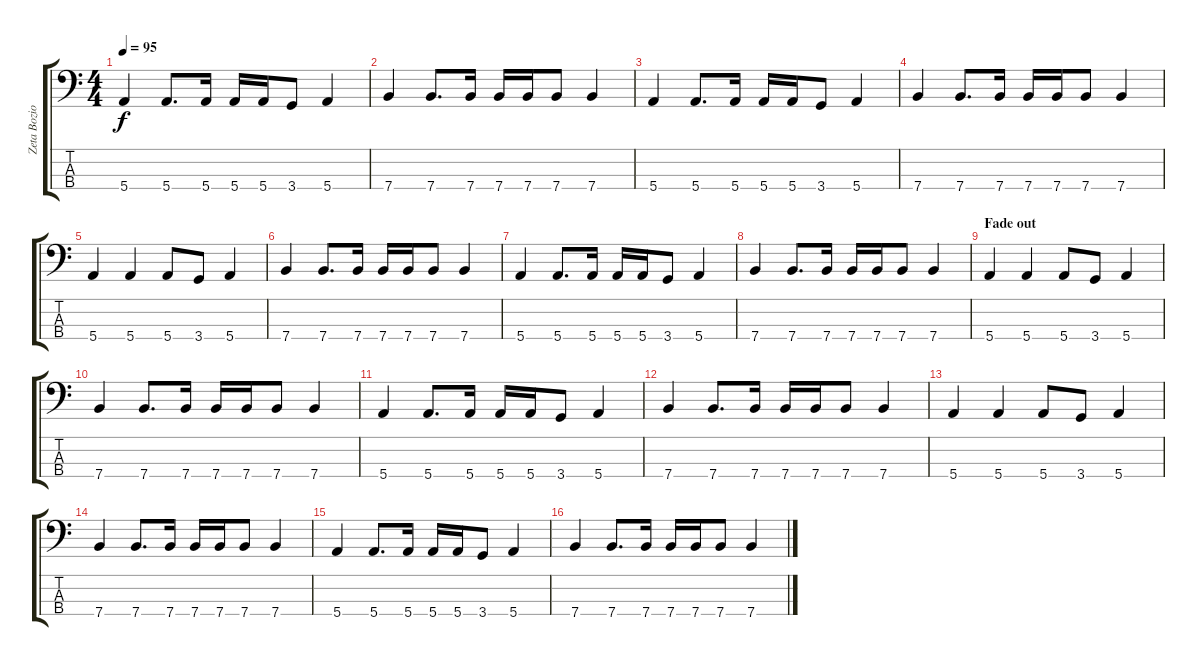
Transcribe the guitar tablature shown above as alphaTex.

\track ("Zeta Bozio BAJO" "Zeta Bozio") {instrument electricbassfinger}
\staff {score tabs}
\tuning (G2 D2 A1 E1) {hide}
\ts (4 4)
\tempo 95
\clef f4
\ks c
5.4.4{dy f} 5.4.8{d} 5.4.16 5.4.16 5.4.16 3.4.8 5.4.4 |
7.4.4 7.4.8{d} 7.4.16 7.4.16 7.4.16 7.4.8 7.4.4 |
5.4.4 5.4.8{d} 5.4.16 5.4.16 5.4.16 3.4.8 5.4.4 |
7.4.4 7.4.8{d} 7.4.16 7.4.16 7.4.16 7.4.8 7.4.4 |
5.4.4 5.4.4 5.4.8 3.4.8 5.4.4 |
7.4.4 7.4.8{d} 7.4.16 7.4.16 7.4.16 7.4.8 7.4.4 |
5.4.4 5.4.8{d} 5.4.16 5.4.16 5.4.16 3.4.8 5.4.4 |
7.4.4 7.4.8{d} 7.4.16 7.4.16 7.4.16 7.4.8 7.4.4 |
\section ("" "Fade out")
5.4.4 5.4.4 5.4.8 3.4.8 5.4.4 |
7.4.4 7.4.8{d} 7.4.16 7.4.16 7.4.16 7.4.8 7.4.4 |
5.4.4{volume 6} 5.4.8{d} 5.4.16 5.4.16 5.4.16 3.4.8 5.4.4 |
7.4.4 7.4.8{d} 7.4.16 7.4.16 7.4.16 7.4.8 7.4.4 |
5.4.4{volume 3} 5.4.4 5.4.8 3.4.8 5.4.4 |
7.4.4 7.4.8{d} 7.4.16 7.4.16 7.4.16 7.4.8 7.4.4 |
5.4.4{volume 0} 5.4.8{d} 5.4.16 5.4.16 5.4.16 3.4.8 5.4.4 |
7.4.4 7.4.8{d} 7.4.16 7.4.16 7.4.16 7.4.8 7.4.4
